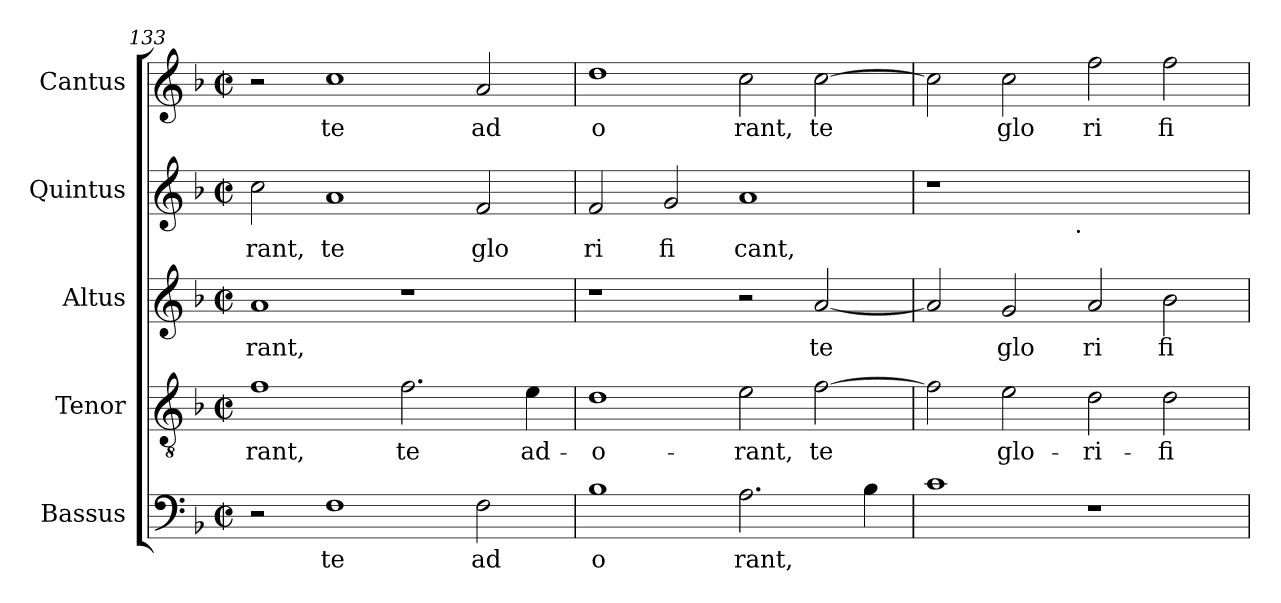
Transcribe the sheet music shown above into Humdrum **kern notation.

**kern	**text	**kern	**text	**kern	**text	**kern	**text	**kern	**text
*part5	*part5	*part4	*part4	*part3	*part3	*part2	*part2	*part1	*part1
*staff5	*staff5	*staff4	*staff4	*staff3	*staff3	*staff2	*staff2	*staff1	*staff1
*I"Bassus	*	*I"Tenor	*	*I"Altus	*	*I"Quintus	*	*I"Cantus	*
*clefF4	*	*clefGv2	*	*clefG2	*	*clefG2	*	*clefG2	*
*k[b-]	*	*k[b-]	*	*k[b-]	*	*k[b-]	*	*k[b-]	*
*F:	*	*F:	*	*F:	*	*F:	*	*F:	*
*M2/2	*	*M2/2	*	*M2/2	*	*M2/2	*	*M2/2	*
*met(c|)	*	*met(c|)	*	*met(c|)	*	*met(c|)	*	*met(c|)	*
=133	=133	=133	=133	=133	=133	=133	=133	=133	=133
!	!	!	!LO:LY:b:cj	!	!LO:LY:b:cj	!	!LO:LY:b:cj	!	!
2r	.	1f	-rant,	1a	rant,	2cc\	rant,	2r	.
!	!LO:LY:b:cj	!	!	!	!	!	!LO:LY:b:cj	!	!LO:LY:b:cj
1F	te	.	.	.	.	1a	te	1cc	te
!	!	!	!LO:LY:b:cj	!	!	!	!	!	!
.	.	2.f\	te	1r	.	.	.	.	.
!	!LO:LY:b:cj	!	!	!	!	!	!LO:LY:b:cj	!	!LO:LY:b:cj
2F\	ad	.	.	.	.	2f/	glo	2a/	ad
!	!	!	!LO:LY:b:cj	!	!	!	!	!	!
.	.	4e\	ad-	.	.	.	.	.	.
=134	=134	=134	=134	=134	=134	=134	=134	=134	=134
!	!LO:LY:b:cj	!	!LO:LY:b:cj	!	!	!	!LO:LY:b:cj	!	!LO:LY:b:cj
1B-	o	1d	-o-	1r	.	2f/	ri	1dd	o
!	!	!	!	!	!	!	!LO:LY:b:cj	!	!
.	.	.	.	.	.	2g/	fi	.	.
!	!LO:LY:b:cj	!	!LO:LY:b:cj	!	!	!	!LO:LY:b:cj	!	!LO:LY:b:cj
2.A\	rant,	2e\	-rant,	2r	.	1a	cant,	2cc\	rant,
!	!	!	!LO:LY:b:cj	!	!LO:LY:b:cj	!	!	!	!LO:LY:b:cj
.	.	[>2f\	te	[<2a/	te	.	.	[>2cc\	te
!	!LO:LY:b:cj	!	!	!	!	!	!	!	!
4B-\	.	.	.	.	.	.	.	.	.
=135	=135	=135	=135	=135	=135	=135	=135	=135	=135
!	!LO:LY:b:cj	!	!LO:LY:b:cj	!	!LO:LY:b:cj	!	!	!	!LO:LY:b:cj
*	*	*	*	*	*	*^	*	*	*
1c	.	2f\]	.	2a/]	.	1r	2ryy	.	2cc\]	.
!	!	!	!LO:LY:b:cj	!	!LO:LY:b:cj	!	!	!	!	!LO:LY:b:cj
.	.	2e\	glo-	2g/	glo	.	4...ryy	.	2cc\	glo
!	!	!	!	!	!	!	!LO:TX:b:t=.	!	!	!
.	.	.	.	.	.	.	1ryy	.	.	.
!	!	!	!LO:LY:b:cj	!	!LO:LY:b:cj	!	!	!	!	!LO:LY:b:cj
1r	.	2d\	-ri-	2a/	ri	1ryy	.	.	2ff\	ri
!	!	!	!LO:LY:b:cj	!	!LO:LY:b:cj	!	!	!	!	!LO:LY:b:cj
.	.	2d\	-fi-	2b-\	fi	.	.	.	2ff\	fi
.	.	.	.	.	.	.	32ryy	.	.	.
*	*	*	*	*	*	*v	*v	*	*	*
=	=	=	=	=	=	=	=	=	=
*-	*-	*-	*-	*-	*-	*-	*-	*-	*-
